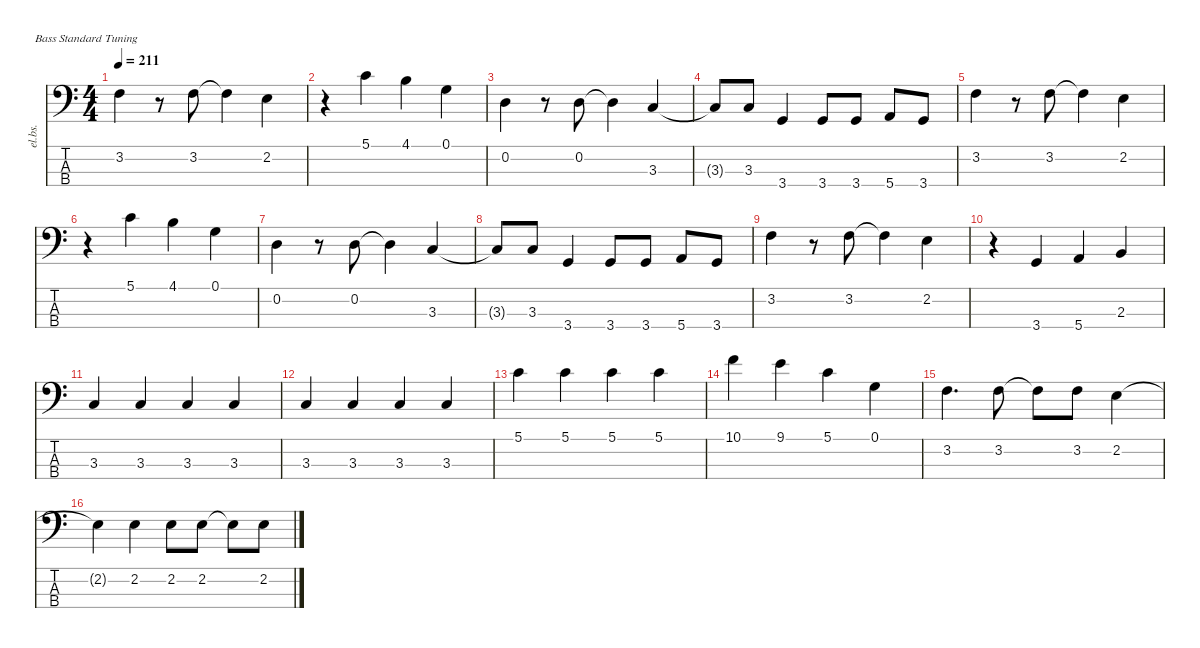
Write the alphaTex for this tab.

\defaultSystemsLayout 4
\hideDynamics
\bracketExtendMode nobrackets
\otherSystemsTrackNameOrientation horizontal
\track ("Bass" "el.bs.") {instrument electricbassfinger}
\staff {score tabs}
\tuning (G2 D2 A1 E1)
\ts (4 4)
\tempo 211
\clef f4
\ks c
3.2.4{dy fff} r.8 3.2.8 3.2{t}.4 2.2.4 |
r.4 5.1.4{dy ff} 4.1.4 0.1.4 |
0.2.4 r.8 0.2.8 0.2{t}.4 3.3.4 |
3.3{t}.8 3.3.8 3.4.4 3.4.8 3.4.8 5.4.8 3.4.8 |
3.2.4{dy fff} r.8 3.2.8 3.2{t}.4 2.2.4 |
r.4 5.1.4{dy ff} 4.1.4 0.1.4 |
0.2.4 r.8 0.2.8 0.2{t}.4 3.3.4 |
3.3{t}.8 3.3.8 3.4.4 3.4.8 3.4.8 5.4.8 3.4.8 |
3.2.4{dy fff} r.8 3.2.8 3.2{t}.4 2.2.4 |
r.4 3.4.4{dy ff} 5.4.4 2.3.4 |
3.3.4 3.3.4 3.3.4 3.3.4 |
3.3.4 3.3.4 3.3.4 3.3.4 |
5.1.4 5.1.4 5.1.4 5.1.4 |
10.1.4{dy fff} 9.1.4 5.1.4{dy ff} 0.1.4 |
3.2.4{d dy fff} 3.2.8{dy ff} 3.2{t}.8 3.2.8 2.2.4 |
2.2{t}.4 2.2.4 2.2.8 2.2.8 2.2{t}.8 2.2.8
